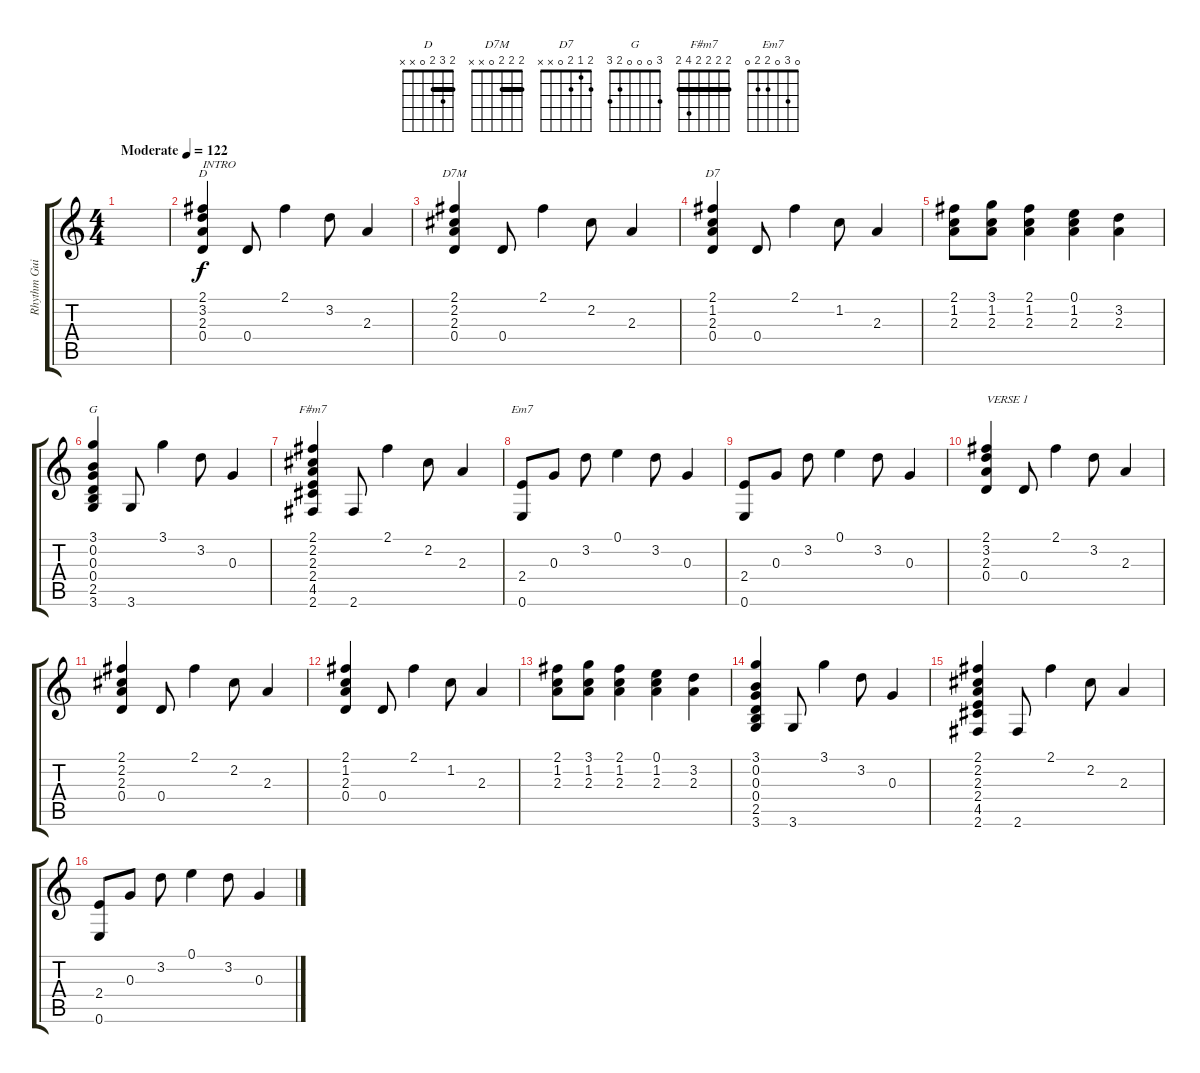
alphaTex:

\track ("Rhythm Guitar" "Rhythm Gui") {instrument electricguitarjazz}
\staff {score tabs}
\tuning (E4 B3 G3 D3 A2 E2) {hide}
\chord ("D" 2 3 2 0 x x) {barre 2}
\chord ("D7M" 2 2 2 0 x x) {barre 2}
\chord ("D7" 2 1 2 0 x x)
\chord ("G" 3 0 0 0 2 3)
\chord ("F#m7" 2 2 2 2 4 2) {barre 2}
\chord ("Em7" 0 3 0 2 2 0)
\ts (4 4)
\tempo (122 "Moderate")
\clef g2
\ks c
|
(2.1 3.2 2.3 0.4).4{ch "D" txt "INTRO"} 0.4.8 2.1.4 3.2.8 2.3.4 |
(2.1 2.2 2.3 0.4).4{ch "D7M"} 0.4.8 2.1.4 2.2.8 2.3.4 |
(2.1 1.2 2.3 0.4).4{ch "D7"} 0.4.8 2.1.4 1.2.8 2.3.4 |
(2.1 1.2 2.3).8 (3.1 1.2 2.3).8 (2.1 1.2 2.3).4 (0.1 1.2 2.3).4 (3.2 2.3).4 |
(3.1 0.2 0.3 0.4 2.5 3.6).4{ch "G"} 3.6.8 3.1.4 3.2.8 0.3.4 |
(2.1 2.2 2.3 2.4 4.5 2.6).4{ch "F#m7"} 2.6.8 2.1.4 2.2.8 2.3.4 |
(2.4 0.6).8{ch "Em7"} 0.3.8 3.2.8 0.1.4 3.2.8 0.3.4 |
(2.4 0.6).8 0.3.8 3.2.8 0.1.4 3.2.8 0.3.4 |
(2.1 3.2 2.3 0.4).4{txt "VERSE 1"} 0.4.8 2.1.4 3.2.8 2.3.4 |
(2.1 2.2 2.3 0.4).4 0.4.8 2.1.4 2.2.8 2.3.4 |
(2.1 1.2 2.3 0.4).4 0.4.8 2.1.4 1.2.8 2.3.4 |
(2.1 1.2 2.3).8 (3.1 1.2 2.3).8 (2.1 1.2 2.3).4 (0.1 1.2 2.3).4 (3.2 2.3).4 |
(3.1 0.2 0.3 0.4 2.5 3.6).4 3.6.8 3.1.4 3.2.8 0.3.4 |
(2.1 2.2 2.3 2.4 4.5 2.6).4 2.6.8 2.1.4 2.2.8 2.3.4 |
(2.4 0.6).8 0.3.8 3.2.8 0.1.4 3.2.8 0.3.4
